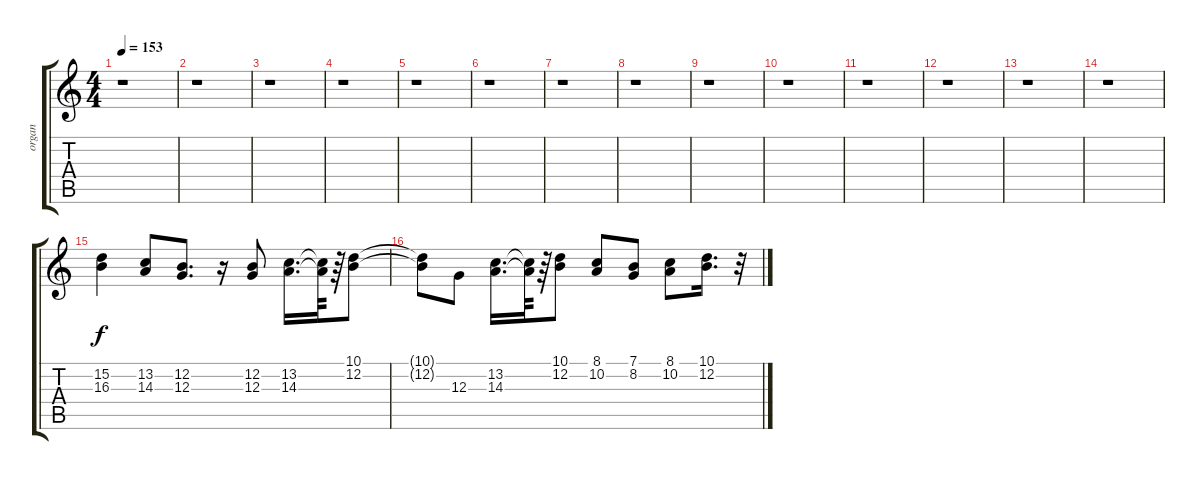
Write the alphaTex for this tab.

\track ("organ" "organ") {instrument drawbarorgan}
\staff {score tabs}
\tuning (E4 B3 G3 D3 A2 E2) {hide}
\ts (4 4)
\tempo 153
\clef g2
\ks c
r.1{dy f} |
r.1 |
r.1 |
r.1 |
r.1 |
r.1 |
r.1 |
r.1 |
r.1 |
r.1 |
r.1 |
r.1 |
r.1 |
r.1 |
(15.2 16.3).4 (13.2 14.3).8 (12.2 12.3).8{d} r.16 (12.2 12.3).8 (13.2 14.3).16{d} (13.2{t} 14.3{t}).64 r.64 (10.1 12.2).8 |
(10.1{t} 12.2{t}).8 12.3.8 (13.2 14.3).16{d} (13.2{t} 14.3{t}).64 r.64 (10.1 12.2).8 (8.1 10.2).8 (7.1 8.2).8 (8.1 10.2).8 (10.1 12.2).16{d} r.32
